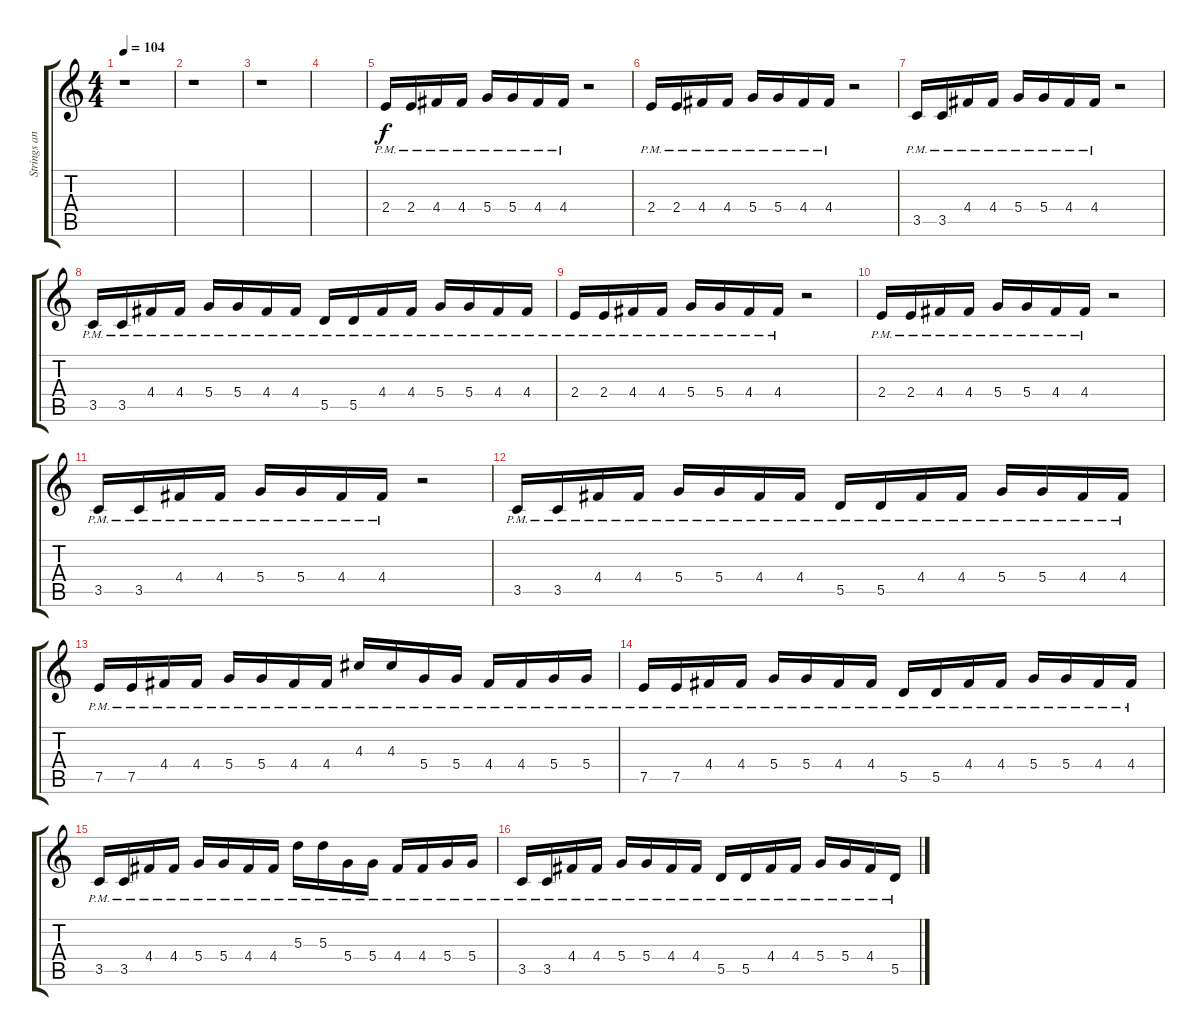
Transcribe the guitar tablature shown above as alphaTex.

\track ("Strings and solo" "Strings an") {instrument distortionguitar}
\staff {score tabs}
\tuning (E4 B3 A3 D3 A2 E2) {hide}
\ts (4 4)
\tempo 104
\clef g2
\ks c
r.1{dy f} |
r.1 |
r.1 |
|
2.4{pm}.16{instrument distortionguitar} 2.4{pm}.16 4.4{pm}.16 4.4{pm}.16 5.4{pm}.16 5.4{pm}.16 4.4{pm}.16 4.4{pm}.16 r.2 |
2.4{pm}.16 2.4{pm}.16 4.4{pm}.16 4.4{pm}.16 5.4{pm}.16 5.4{pm}.16 4.4{pm}.16 4.4{pm}.16 r.2 |
3.5{pm}.16 3.5{pm}.16 4.4{pm}.16 4.4{pm}.16 5.4{pm}.16 5.4{pm}.16 4.4{pm}.16 4.4{pm}.16 r.2 |
3.5{pm}.16 3.5{pm}.16 4.4{pm}.16 4.4{pm}.16 5.4{pm}.16 5.4{pm}.16 4.4{pm}.16 4.4{pm}.16 5.5{pm}.16 5.5{pm}.16 4.4{pm}.16 4.4{pm}.16 5.4{pm}.16 5.4{pm}.16 4.4{pm}.16 4.4{pm}.16 |
2.4{pm}.16 2.4{pm}.16 4.4{pm}.16 4.4{pm}.16 5.4{pm}.16 5.4{pm}.16 4.4{pm}.16 4.4{pm}.16 r.2 |
2.4{pm}.16 2.4{pm}.16 4.4{pm}.16 4.4{pm}.16 5.4{pm}.16 5.4{pm}.16 4.4{pm}.16 4.4{pm}.16 r.2 |
3.5{pm}.16 3.5{pm}.16 4.4{pm}.16 4.4{pm}.16 5.4{pm}.16 5.4{pm}.16 4.4{pm}.16 4.4{pm}.16 r.2 |
3.5{pm}.16 3.5{pm}.16 4.4{pm}.16 4.4{pm}.16 5.4{pm}.16 5.4{pm}.16 4.4{pm}.16 4.4{pm}.16 5.5{pm}.16 5.5{pm}.16 4.4{pm}.16 4.4{pm}.16 5.4{pm}.16 5.4{pm}.16 4.4{pm}.16 4.4{pm}.16 |
7.5{pm}.16 7.5{pm}.16 4.4{pm}.16 4.4{pm}.16 5.4{pm}.16 5.4{pm}.16 4.4{pm}.16 4.4{pm}.16 4.3{pm}.16 4.3{pm}.16 5.4{pm}.16 5.4{pm}.16 4.4{pm}.16 4.4{pm}.16 5.4{pm}.16 5.4{pm}.16 |
7.5{pm}.16 7.5{pm}.16 4.4{pm}.16 4.4{pm}.16 5.4{pm}.16 5.4{pm}.16 4.4{pm}.16 4.4{pm}.16 5.5{pm}.16 5.5{pm}.16 4.4{pm}.16 4.4{pm}.16 5.4{pm}.16 5.4{pm}.16 4.4{pm}.16 4.4{pm}.16 |
3.5{pm}.16 3.5{pm}.16 4.4{pm}.16 4.4{pm}.16 5.4{pm}.16 5.4{pm}.16 4.4{pm}.16 4.4{pm}.16 5.3{pm}.16 5.3{pm}.16 5.4{pm}.16 5.4{pm}.16 4.4{pm}.16 4.4{pm}.16 5.4{pm}.16 5.4{pm}.16 |
3.5{pm}.16 3.5{pm}.16 4.4{pm}.16 4.4{pm}.16 5.4{pm}.16 5.4{pm}.16 4.4{pm}.16 4.4{pm}.16 5.5{pm}.16 5.5{pm}.16 4.4{pm}.16 4.4{pm}.16 5.4{pm}.16 5.4{pm}.16 4.4{pm}.16 5.5{pm}.16
